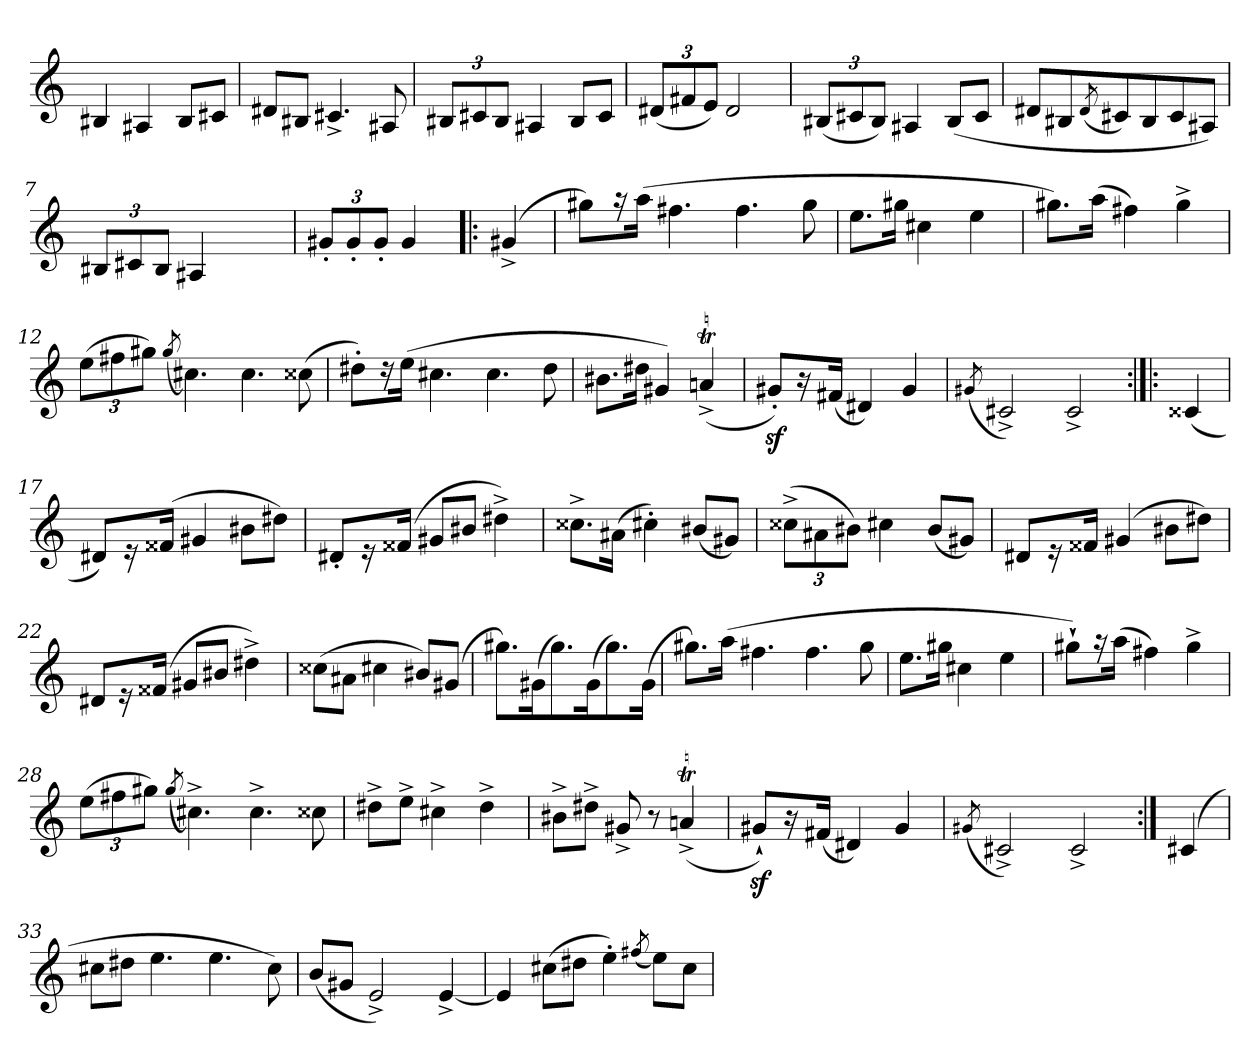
**kern
*part1
*staff1
=1
4B#X
4A#X
8B#L
8c#XJ
=2
8d#XL
8B#XJ
4.c#X^
8A#X
=3
12B#XL
12c#X
12B#J
4A#X
8B#L
8c#J
=4
(12d#XL
12f#X
12eJ)
2d#
=5
(12B#XL
12c#X
12B#J)
4A#X
(8B#L
8c#J
=6
8d#XL
8B#X
(8qd#
8c#X)
8B#
8c#
8A#XJ)
=7
12B#XL
12c#X
12B#J
4A#X
4ryy
=8
12g#X'L
12g#'
12g#'J
4g#
=!|:
(4g#X^
=9
8gg#XL)
16r
(16aaJk
4.ff#X
4.ff#
8gg#
=10
8.eeL
16gg#XJk
4cc#X
4ee
=11
8.gg#XL)
(16aaJk
4ff#X)
4gg#^
=12
(12eeL
12ff#X
12gg#XJ)
(8qgg#
4.cc#X)
4.cc#
(8cc##X
=13
8dd#X'L)
16r
(16eeJk
4.cc#X
4.cc#
8dd#
=14
8.b#XL
16dd#XJk
4g#X)
(4anT^
=15
8g#Xz'L)
16r
(16f#XJk
4d#X)
4g#
=16
(8qg#X
2c#X^)
2c#^
=:|!|:
(4c##X
=17
8d#XL)
16r
(16f##XJk
4g#X
8b#XL
8dd#XJ)
=18
8d#X'L
16r
(16f##XJk
8g#XL
8b#XJ
4dd#X^)
=19
8.cc##X^L
(16a#XJk
4cc#X')
(8b#XL
8g#XJ)
=20
(12cc##X^L
12a#X
12b#XJ)
4cc#X
(8b#L
8g#XJ)
=21
8d#XL
16r
16f##XJk
(4g#X
8b#XL
8dd#XJ)
=22
8d#XL
16r
(16f##XJk
8g#XL
8b#XJ
4dd#X^)
=23
(8cc##XL
8a#XJ
4cc#X
8b#XL)
(8g#XJ
=24
8.gg#XL)
(16g#XK
8.gg#)
(16g#K
8.gg#)
(16g#Jk
=25
8.gg#XL)
(16aaJk
4.ff#X
4.ff#
8gg#
=26
8.eeL
16gg#XJk
4cc#X
4ee
=27
8gg#X`L)
16r
(16aaJk
4ff#X)
4gg#^
=28
(12eeL
12ff#X
12gg#XJ)
(8qgg#
4.cc#X^)
4.cc#^
8cc##X
=29
8dd#X^L
8ee^J
4cc#X^
4dd#^
=30
8b#X^L
8dd#X^J
8g#X^
8r
(4anT^
=31
8g#Xz`L)
16r
(16f#XJk
4d#X)
4g#
=32
(8qg#X
2c#X^)
2c#^
=:|!
(4c#X
=33
8cc#XL
8dd#XJ
4.ee
4.ee
8cc#)
=34
(8bL
8g#XJ
2e^)
[4e^
=35
4e]
(8cc#XL
8dd#XJ
4ee')
(8qff#X
8eeL)
8cc#J
=
*-
